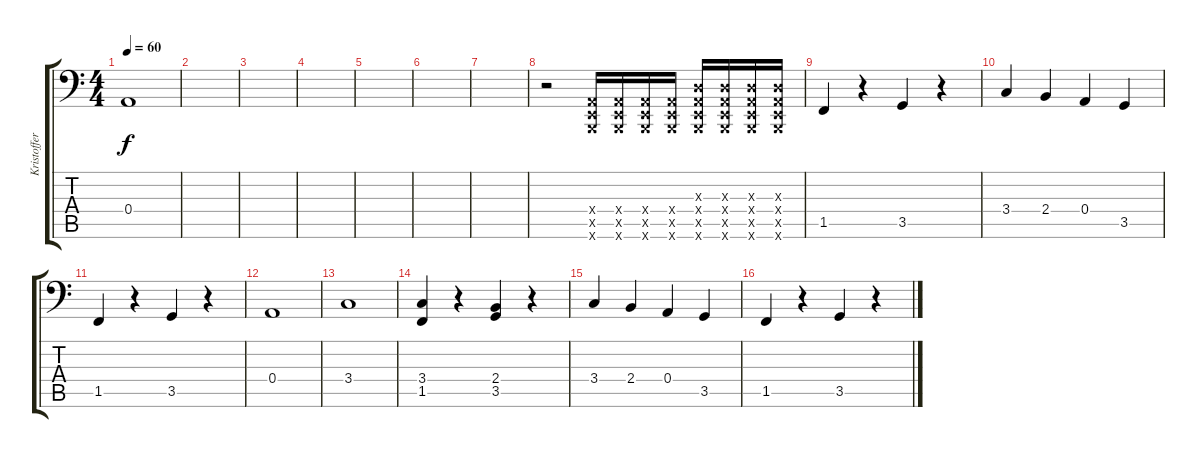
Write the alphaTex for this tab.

\track ("Kristoffer Gildenlow" "Kristoffer") {instrument electricbassfinger}
\staff {score tabs}
\tuning (C3 G2 D2 A1 E1 B0) {hide}
\ts (4 4)
\tempo 60
\clef f4
\ks c
0.4.1{dy f} |
|
|
|
|
|
|
r.2 (0.4{x} 0.5{x} 0.6{x}).16 (0.4{x} 0.5{x} 0.6{x}).16 (0.4{x} 0.5{x} 0.6{x}).16 (0.4{x} 0.5{x} 0.6{x}).16 (0.3{x} 0.4{x} 0.5{x} 0.6{x}).16 (0.3{x} 0.4{x} 0.5{x} 0.6{x}).16 (0.3{x} 0.4{x} 0.5{x} 0.6{x}).16 (0.3{x} 0.4{x} 0.5{x} 0.6{x}).16 |
1.5.4 r.4 3.5.4 r.4 |
3.4.4 2.4.4 0.4.4 3.5.4 |
1.5.4 r.4 3.5.4 r.4 |
0.4.1 |
3.4.1 |
(3.4 1.5).4 r.4 (2.4 3.5).4 r.4 |
3.4.4 2.4.4 0.4.4 3.5.4 |
1.5.4 r.4 3.5.4 r.4
